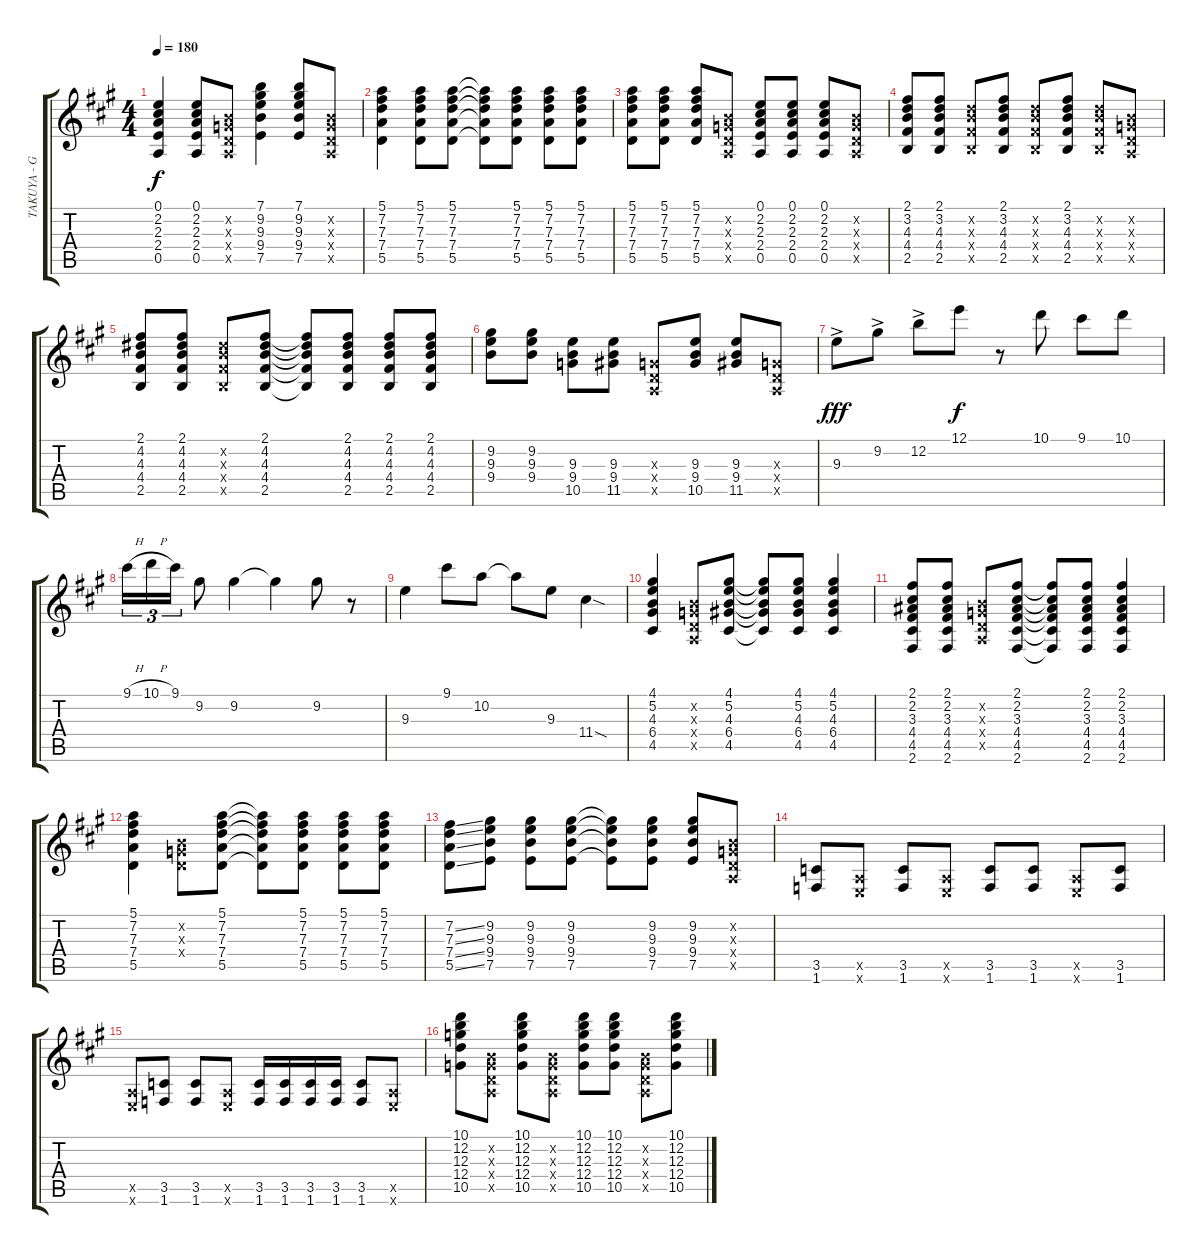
\track ("TAKUYA - Guitar 2" "TAKUYA - G") {instrument overdrivenguitar}
\staff {score tabs}
\tuning (E4 B3 G3 D3 A2 E2) {hide}
\ts (4 4)
\tempo 180
\clef g2
\ks a
(0.1 2.2 2.3 2.4 0.5).4{dy f} (0.1 2.2 2.3 2.4 0.5).8 (0.2{x} 0.3{x} 0.4{x} 0.5{x}).8 (7.1 9.2 9.3 9.4 7.5).4 (7.1 9.2 9.3 9.4 7.5).8 (0.2{x} 0.3{x} 0.4{x} 0.5{x}).8 |
(5.1 7.2 7.3 7.4 5.5).4 (5.1 7.2 7.3 7.4 5.5).8 (5.1 7.2 7.3 7.4 5.5).8 (5.1{t} 7.2{t} 7.3{t} 7.4{t} 5.5{t}).8 (5.1 7.2 7.3 7.4 5.5).8 (5.1 7.2 7.3 7.4 5.5).8 (5.1 7.2 7.3 7.4 5.5).8 |
(5.1 7.2 7.3 7.4 5.5).8 (5.1 7.2 7.3 7.4 5.5).8 (5.1 7.2 7.3 7.4 5.5).8 (0.2{x} 0.3{x} 0.4{x} 0.5{x}).8 (0.1 2.2 2.3 2.4 0.5).8 (0.1 2.2 2.3 2.4 0.5).8 (0.1 2.2 2.3 2.4 0.5).8 (0.2{x} 0.3{x} 0.4{x} 0.5{x}).8 |
(2.1 3.2 4.3 4.4 2.5).8 (2.1 3.2 4.3 4.4 2.5).8 (3.2{x} 4.3{x} 4.4{x} 2.5{x}).8 (2.1 3.2 4.3 4.4 2.5).8 (3.2{x} 4.3{x} 4.4{x} 2.5{x}).8 (2.1 3.2 4.3 4.4 2.5).8 (3.2{x} 4.3{x} 4.4{x} 2.5{x}).8 (0.2{x} 0.3{x} 0.4{x} 0.5{x}).8 |
(2.1 4.2 4.3 4.4 2.5).8 (2.1 4.2 4.3 4.4 2.5).8 (4.2{x} 4.3{x} 4.4{x} 2.5{x}).8 (2.1 4.2 4.3 4.4 2.5).8 (2.1{t} 4.2{t} 4.3{t} 4.4{t} 2.5{t}).8 (2.1 4.2 4.3 4.4 2.5).8 (2.1 4.2 4.3 4.4 2.5).8 (2.1 4.2 4.3 4.4 2.5).8 |
(9.2 9.3 9.4).8 (9.2 9.3 9.4).8 (9.3 9.4 10.5).8 (9.3 9.4 11.5).8 (0.3{x} 0.4{x} 0.5{x}).8 (9.3 9.4 10.5).8 (9.3 9.4 11.5).8 (0.3{x} 0.4{x} 0.5{x}).8 |
9.3{ac}.8{dy fff} 9.2{ac}.8 12.2{ac}.8 12.1.8{dy f} r.8 10.1.8 9.1.8 10.1.8 |
9.1{h}.16{tu (3 2)} 10.1{h}.16{tu (3 2)} 9.1.16{tu (3 2)} 9.2.8 9.2.4 9.2{t}.4 9.2.8 r.8 |
9.3.4 9.1.8 10.2.8 10.2{t}.8 9.3.8 11.4{sod}.4 |
(4.1 5.2 4.3 6.4 4.5).4 (0.2{x} 0.3{x} 0.4{x} 0.5{x}).8 (4.1 5.2 4.3 6.4 4.5).8 (4.1{t} 5.2{t} 4.3{t} 6.4{t} 4.5{t}).8 (4.1 5.2 4.3 6.4 4.5).8 (4.1 5.2 4.3 6.4 4.5).4 |
(2.1 2.2 3.3 4.4 4.5 2.6).8 (2.1 2.2 3.3 4.4 4.5 2.6).8 (0.2{x} 0.3{x} 0.4{x} 0.5{x}).8 (2.1 2.2 3.3 4.4 4.5 2.6).8 (2.1{t} 2.2{t} 3.3{t} 4.4{t} 4.5{t} 2.6{t}).8 (2.1 2.2 3.3 4.4 4.5 2.6).8 (2.1 2.2 3.3 4.4 4.5 2.6).4 |
(5.1 7.2 7.3 7.4 5.5).4 (0.2{x} 0.3{x} 0.4{x}).8 (5.1 7.2 7.3 7.4 5.5).8 (5.1{t} 7.2{t} 7.3{t} 7.4{t} 5.5{t}).8 (5.1 7.2 7.3 7.4 5.5).8 (5.1 7.2 7.3 7.4 5.5).8 (5.1 7.2 7.3 7.4 5.5).8 |
(7.2{ss} 7.3{ss} 7.4{ss} 5.5{ss}).8 (9.2 9.3 9.4 7.5).8 (9.2 9.3 9.4 7.5).8 (9.2 9.3 9.4 7.5).8 (9.2{t} 9.3{t} 9.4{t} 7.5{t}).8 (9.2 9.3 9.4 7.5).8 (9.2 9.3 9.4 7.5).8 (0.2{x} 0.3{x} 0.4{x} 0.5{x}).8 |
(3.5 1.6).8 (0.5{x} 0.6{x}).8 (3.5 1.6).8 (0.5{x} 0.6{x}).8 (3.5 1.6).8 (3.5 1.6).8 (0.5{x} 0.6{x}).8 (3.5 1.6).8 |
(0.5{x} 0.6{x}).8 (3.5 1.6).8 (3.5 1.6).8 (0.5{x} 0.6{x}).8 (3.5 1.6).16 (3.5 1.6).16 (3.5 1.6).16 (3.5 1.6).16 (3.5 1.6).8 (0.5{x} 0.6{x}).8 |
(10.1 12.2 12.3 12.4 10.5).8 (0.2{x} 0.3{x} 0.4{x} 0.5{x}).8 (10.1 12.2 12.3 12.4 10.5).8 (0.2{x} 0.3{x} 0.4{x} 0.5{x}).8 (10.1 12.2 12.3 12.4 10.5).8 (10.1 12.2 12.3 12.4 10.5).8 (0.2{x} 0.3{x} 0.4{x} 0.5{x}).8 (10.1 12.2 12.3 12.4 10.5).8
